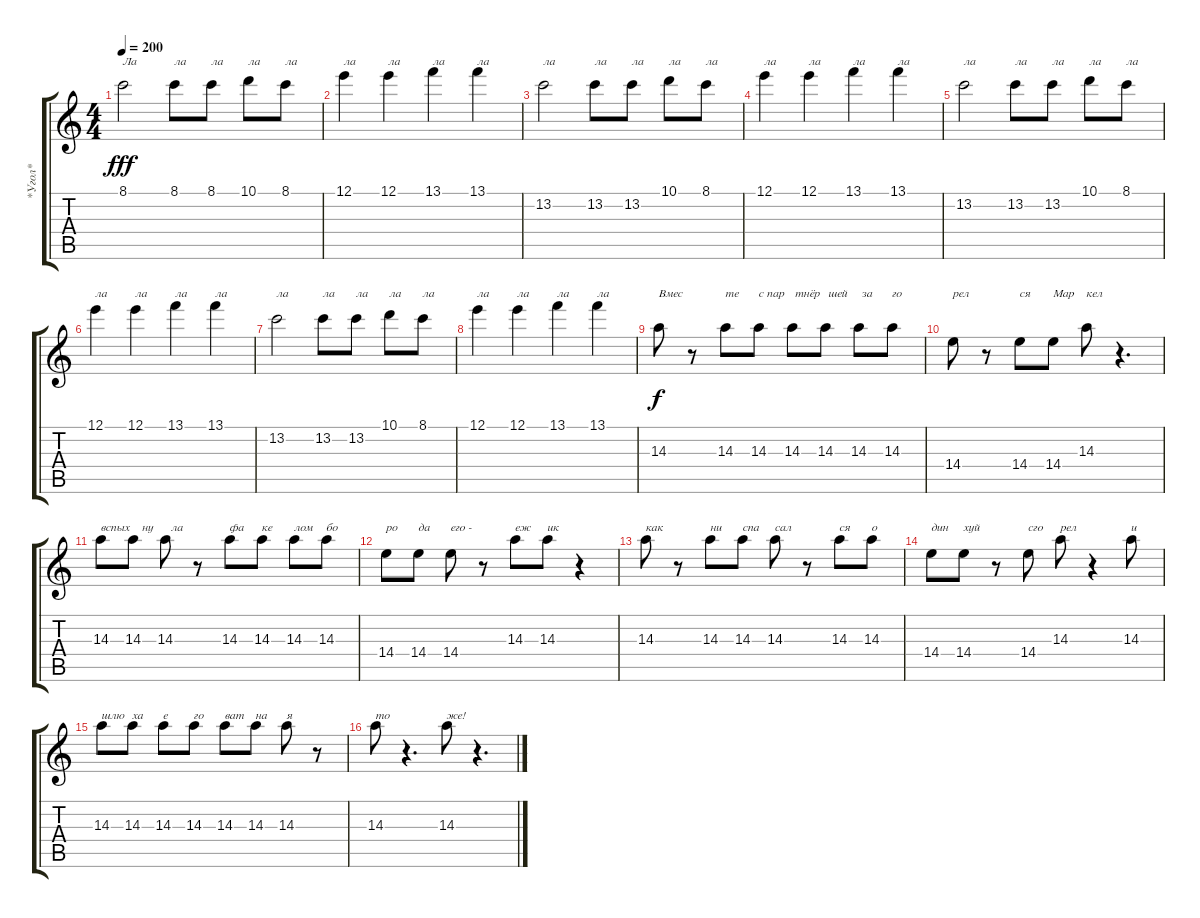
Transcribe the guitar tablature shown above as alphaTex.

\track ("*Угол*" "*Угол*") {instrument electricguitarmuted}
\staff {score tabs}
\tuning (E4 B3 G3 D3 A2 E2) {hide}
\ts (4 4)
\tempo 200
\clef g2
\ks c
8.1.2{txt "Ла" dy fff} 8.1.8{txt "ла"} 8.1.8{txt "ла"} 10.1.8{txt "ла"} 8.1.8{txt "ла"} |
12.1.4{txt "ла"} 12.1.4{txt "ла"} 13.1.4{txt "ла"} 13.1.4{txt "ла"} |
13.2.2{txt "ла"} 13.2.8{txt "ла"} 13.2.8{txt "ла"} 10.1.8{txt "ла"} 8.1.8{txt "ла"} |
12.1.4{txt "ла"} 12.1.4{txt "ла"} 13.1.4{txt "ла"} 13.1.4{txt "ла"} |
13.2.2{txt "ла"} 13.2.8{txt "ла"} 13.2.8{txt "ла"} 10.1.8{txt "ла"} 8.1.8{txt "ла"} |
12.1.4{txt "ла"} 12.1.4{txt "ла"} 13.1.4{txt "ла"} 13.1.4{txt "ла"} |
13.2.2{txt "ла"} 13.2.8{txt "ла"} 13.2.8{txt "ла"} 10.1.8{txt "ла"} 8.1.8{txt "ла"} |
12.1.4{txt "ла"} 12.1.4{txt "ла"} 13.1.4{txt "ла"} 13.1.4{txt "ла"} |
14.3.8{txt "Вмес" dy f} r.8 14.3.8{txt "те"} 14.3.8{txt "с пар"} 14.3.8{txt " тнёр"} 14.3.8{txt " шей"} 14.3.8{txt " за"} 14.3.8{txt "го"} |
14.4.8{txt "рел"} r.8 14.4.8{txt "ся"} 14.4.8{txt "Мар"} 14.3.8{txt "кел"} r.4{d} |
14.3.8{txt "вспых"} 14.3.8{txt "   ну"} 14.3.8{txt "  ла"} r.8 14.3.8{txt "фа"} 14.3.8{txt "ке"} 14.3.8{txt "лом"} 14.3.8{txt "бо"} |
14.4.8{txt "ро"} 14.4.8{txt "да"} 14.4.8{txt "его - "} r.8 14.3.8{txt "еж"} 14.3.8{txt "ик"} r.4 |
14.3.8{txt "как"} r.8 14.3.8{txt "ни"} 14.3.8{txt "спа"} 14.3.8{txt "сал "} r.8 14.3.8{txt "ся"} 14.3.8{txt "о"} |
14.4.8{txt "дин"} 14.4.8{txt "хуй"} r.8 14.4.8{txt "сго"} 14.3.8{txt "рел"} r.4 14.3.8{txt "и"} |
14.3.8{txt "шлю"} 14.3.8{txt "ха"} 14.3.8{txt "е"} 14.3.8{txt "го"} 14.3.8{txt "ват"} 14.3.8{txt "на"} 14.3.8{txt "я"} r.8 |
14.3.8{txt "то"} r.4{d} 14.3.8{txt "же!"} r.4{d}
